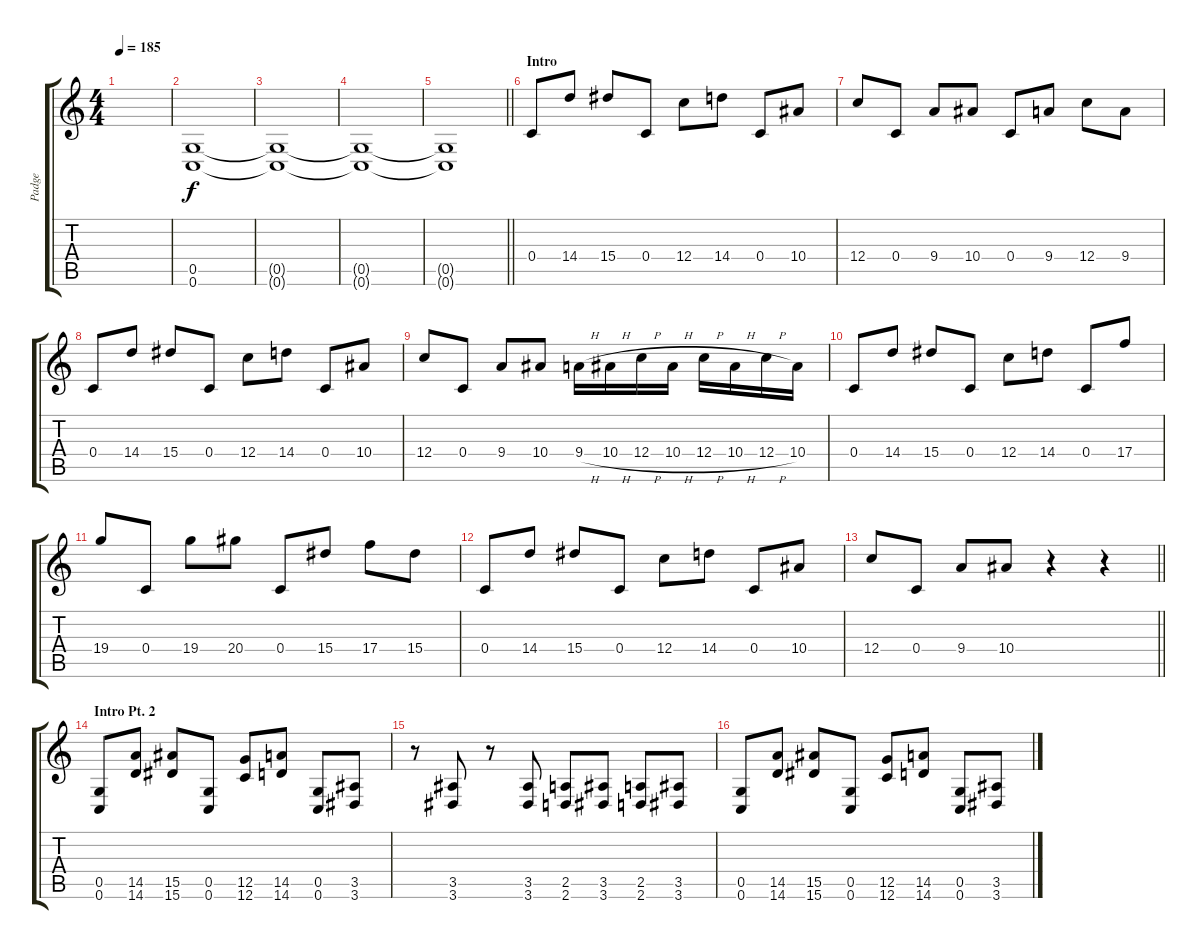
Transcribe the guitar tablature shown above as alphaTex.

\track ("Padge" "Padge") {solo instrument distortionguitar}
\staff {score tabs}
\tuning (D4 A3 F3 C3 G2 C2) {hide}
\ts (4 4)
\tempo 185
\clef g2
\ks c
|
(0.5 0.6).1{volume 13} |
(0.5{t} 0.6{t}).1 |
(0.5{t} 0.6{t}).1 |
\barLineRight lightlight
(0.5{t} 0.6{t}).1 |
\section ("" "Intro")
0.4.8 14.4.8 15.4.8 0.4.8 12.4.8 14.4.8 0.4.8 10.4.8 |
12.4.8 0.4.8 9.4.8 10.4.8 0.4.8 9.4.8 12.4.8 9.4.8 |
0.4.8 14.4.8 15.4.8 0.4.8 12.4.8 14.4.8 0.4.8 10.4.8 |
12.4.8 0.4.8 9.4.8 10.4.8 9.4{h}.16 10.4{h}.16 12.4{h}.16 10.4{h}.16 12.4{h}.16 10.4{h}.16 12.4{h}.16 10.4.16 |
0.4.8 14.4.8 15.4.8 0.4.8 12.4.8 14.4.8 0.4.8 17.4.8 |
19.4.8 0.4.8 19.4.8 20.4.8 0.4.8 15.4.8 17.4.8 15.4.8 |
0.4.8 14.4.8 15.4.8 0.4.8 12.4.8 14.4.8 0.4.8 10.4.8 |
\barLineRight lightlight
12.4.8 0.4.8 9.4.8 10.4.8 r.4 r.4 |
\section ("" "Intro Pt. 2")
(0.5 0.6).8 (14.5 14.6).8 (15.5 15.6).8 (0.5 0.6).8 (12.5 12.6).8 (14.5 14.6).8 (0.5 0.6).8 (3.5 3.6).8 |
r.8 (3.5 3.6).8 r.8 (3.5 3.6).8 (2.5 2.6).8 (3.5 3.6).8 (2.5 2.6).8 (3.5 3.6).8 |
(0.5 0.6).8 (14.5 14.6).8 (15.5 15.6).8 (0.5 0.6).8 (12.5 12.6).8 (14.5 14.6).8 (0.5 0.6).8 (3.5 3.6).8
